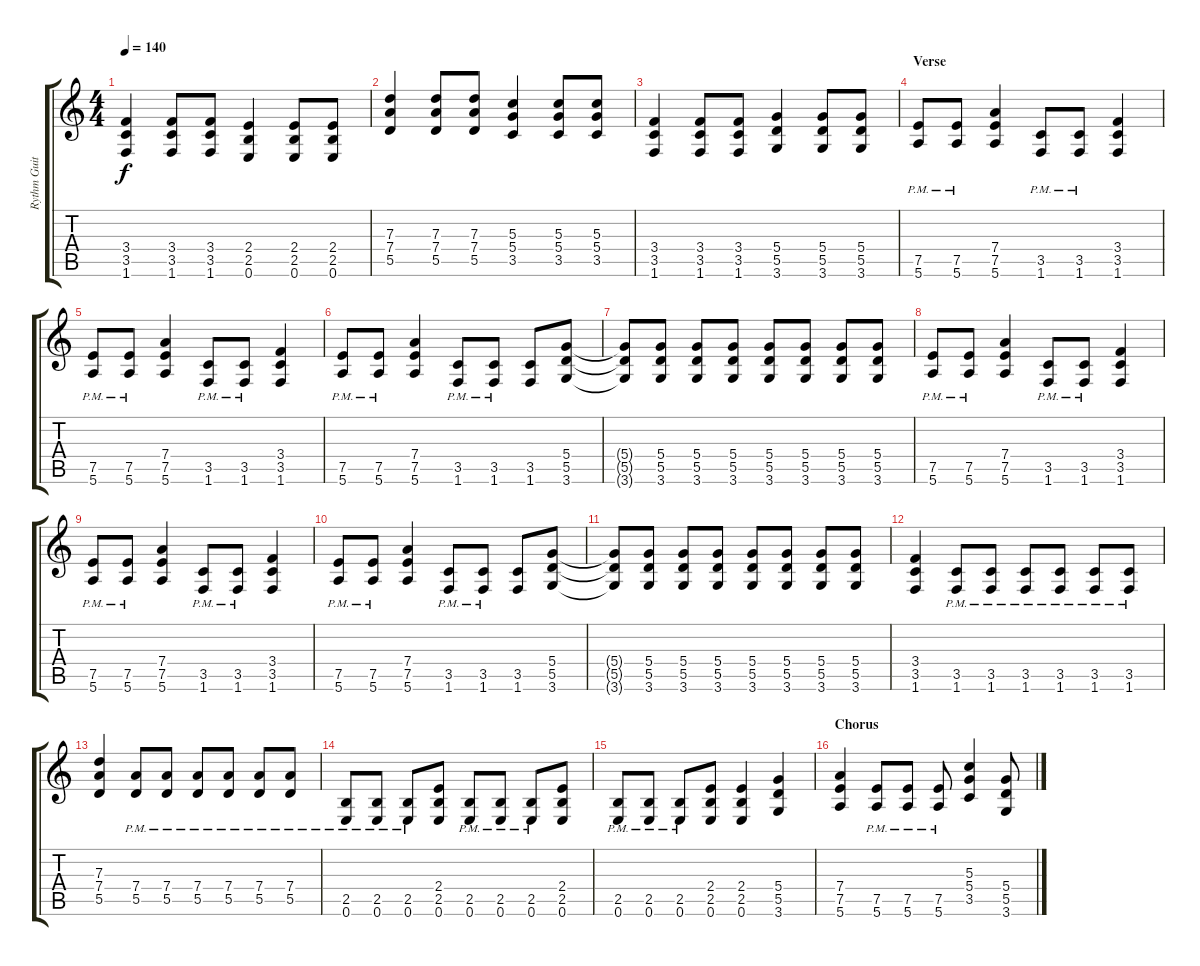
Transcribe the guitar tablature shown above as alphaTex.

\track ("Rythm Guitar" "Rythm Guit") {instrument distortionguitar}
\staff {score tabs}
\tuning (E4 B3 G3 D3 A2 E2) {hide}
\ts (4 4)
\tempo 140
\clef g2
\ks c
(3.4 3.5 1.6).4{dy f} (3.4 3.5 1.6).8 (3.4 3.5 1.6).8 (2.4 2.5 0.6).4 (2.4 2.5 0.6).8 (2.4 2.5 0.6).8 |
(7.3 7.4 5.5).4 (7.3 7.4 5.5).8 (7.3 7.4 5.5).8 (5.3 5.4 3.5).4 (5.3 5.4 3.5).8 (5.3 5.4 3.5).8 |
(3.4 3.5 1.6).4 (3.4 3.5 1.6).8 (3.4 3.5 1.6).8 (5.4 5.5 3.6).4 (5.4 5.5 3.6).8 (5.4 5.5 3.6).8 |
\section ("" "Verse")
(7.5{pm} 5.6{pm}).8 (7.5{pm} 5.6{pm}).8 (7.4 7.5 5.6).4 (3.5{pm} 1.6{pm}).8 (3.5{pm} 1.6{pm}).8 (3.4 3.5 1.6).4 |
(7.5{pm} 5.6{pm}).8 (7.5{pm} 5.6{pm}).8 (7.4 7.5 5.6).4 (3.5{pm} 1.6{pm}).8 (3.5{pm} 1.6{pm}).8 (3.4 3.5 1.6).4 |
(7.5{pm} 5.6{pm}).8 (7.5{pm} 5.6{pm}).8 (7.4 7.5 5.6).4 (3.5{pm} 1.6{pm}).8 (3.5{pm} 1.6{pm}).8 (3.5 1.6).8 (5.4 5.5 3.6).8 |
(5.4{t} 5.5{t} 3.6{t}).8 (5.4 5.5 3.6).8 (5.4 5.5 3.6).8 (5.4 5.5 3.6).8 (5.4 5.5 3.6).8 (5.4 5.5 3.6).8 (5.4 5.5 3.6).8 (5.4 5.5 3.6).8 |
(7.5{pm} 5.6{pm}).8 (7.5{pm} 5.6{pm}).8 (7.4 7.5 5.6).4 (3.5{pm} 1.6{pm}).8 (3.5{pm} 1.6{pm}).8 (3.4 3.5 1.6).4 |
(7.5{pm} 5.6{pm}).8 (7.5{pm} 5.6{pm}).8 (7.4 7.5 5.6).4 (3.5{pm} 1.6{pm}).8 (3.5{pm} 1.6{pm}).8 (3.4 3.5 1.6).4 |
(7.5{pm} 5.6{pm}).8 (7.5{pm} 5.6{pm}).8 (7.4 7.5 5.6).4 (3.5{pm} 1.6{pm}).8 (3.5{pm} 1.6{pm}).8 (3.5 1.6).8 (5.4 5.5 3.6).8 |
(5.4{t} 5.5{t} 3.6{t}).8 (5.4 5.5 3.6).8 (5.4 5.5 3.6).8 (5.4 5.5 3.6).8 (5.4 5.5 3.6).8 (5.4 5.5 3.6).8 (5.4 5.5 3.6).8 (5.4 5.5 3.6).8 |
(3.4 3.5 1.6).4 (3.5{pm} 1.6{pm}).8 (3.5{pm} 1.6{pm}).8 (3.5{pm} 1.6{pm}).8 (3.5{pm} 1.6{pm}).8 (3.5{pm} 1.6{pm}).8 (3.5{pm} 1.6{pm}).8 |
(7.3 7.4 5.5).4 (7.4{pm} 5.5{pm}).8 (7.4{pm} 5.5{pm}).8 (7.4{pm} 5.5{pm}).8 (7.4{pm} 5.5{pm}).8 (7.4{pm} 5.5{pm}).8 (7.4{pm} 5.5{pm}).8 |
(2.5{pm} 0.6{pm}).8 (2.5{pm} 0.6{pm}).8 (2.5{pm} 0.6{pm}).8 (2.4 2.5 0.6).8 (2.5{pm} 0.6{pm}).8 (2.5{pm} 0.6{pm}).8 (2.5{pm} 0.6{pm}).8 (2.4 2.5 0.6).8 |
(2.5{pm} 0.6{pm}).8 (2.5{pm} 0.6{pm}).8 (2.5{pm} 0.6{pm}).8 (2.4 2.5 0.6).8 (2.4 2.5 0.6).4 (5.4 5.5 3.6).4 |
\section ("" "Chorus")
(7.4 7.5 5.6).4 (7.5{pm} 5.6{pm}).8 (7.5{pm} 5.6{pm}).8 (7.5{pm} 5.6{pm}).8 (5.3 5.4 3.5).4 (5.4 5.5 3.6).8
